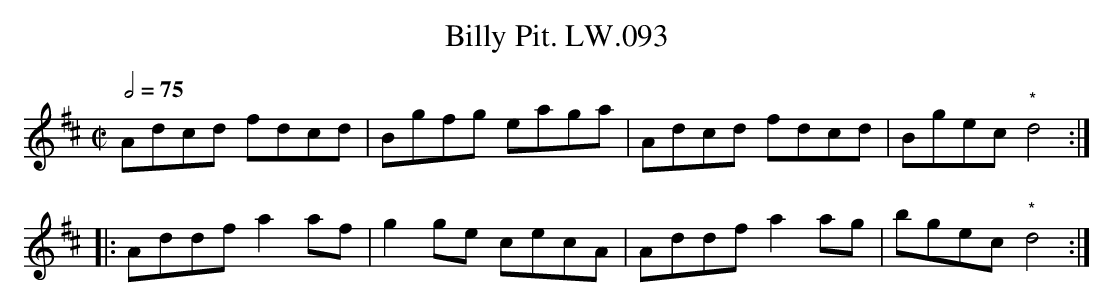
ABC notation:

X:1
T:Billy Pit. LW.093
M:C|
L:1/8
Q:2/4=75
K:D
Adcd fdcd | Bgfg eaga | Adcd fdcd | Bgec "*"d4:|
|:Addf a2af | g2ge cecA | Addf a2ag | bgec "*"d4 :|
